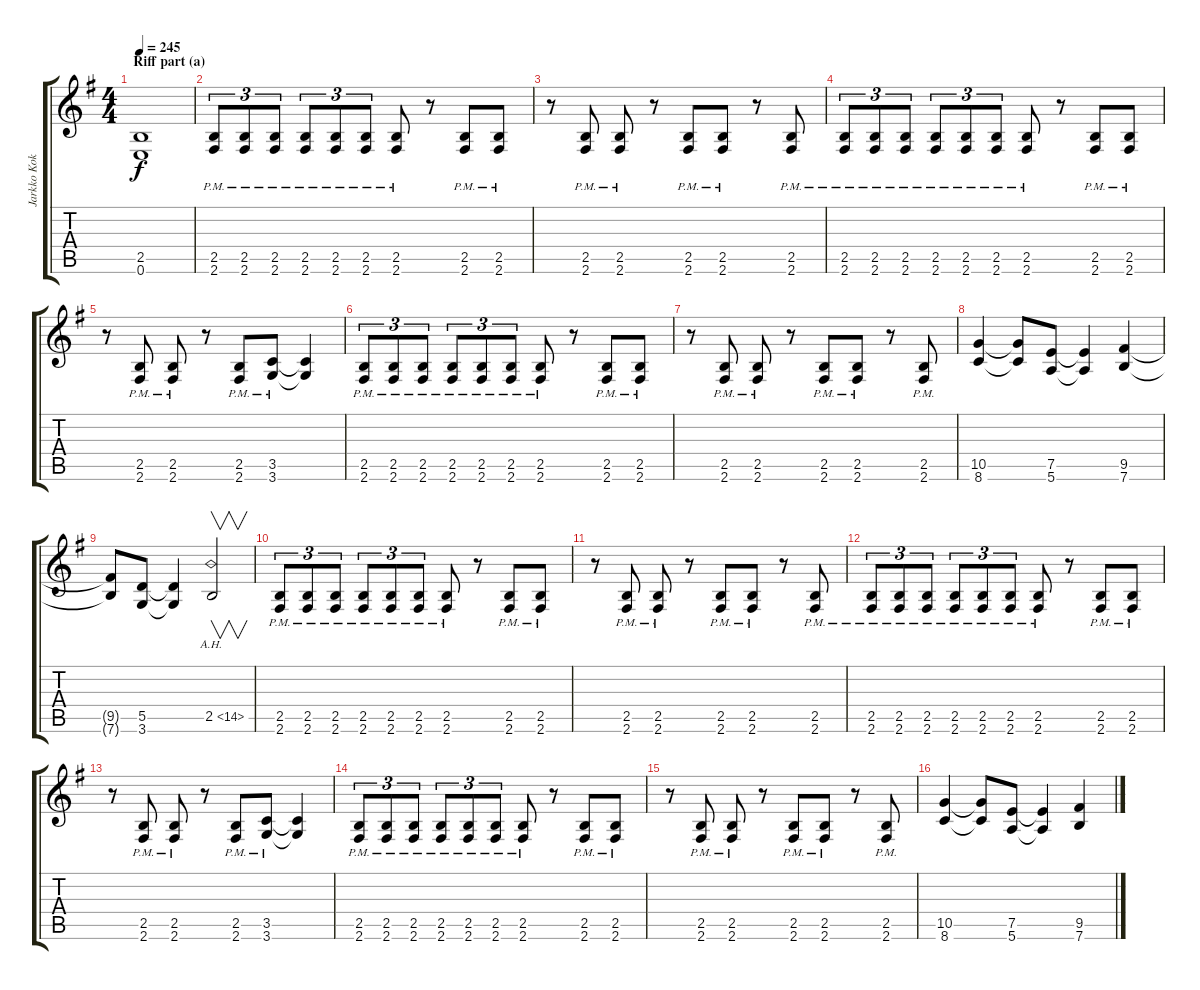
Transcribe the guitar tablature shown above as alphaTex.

\track ("Jarkko Kokko (guitar)" "Jarkko Kok") {instrument distortionguitar}
\staff {score tabs}
\tuning (E4 B3 G3 D3 A2 E2) {hide}
\ts (4 4)
\section ("" "Riff part (a)")
\tempo 245
\clef g2
\ks eminor
(2.5 0.6).1{dy f} |
(2.5{pm} 2.6{pm}).8{tu (3 2)} (2.5{pm} 2.6{pm}).8{tu (3 2)} (2.5{pm} 2.6{pm}).8{tu (3 2)} (2.5{pm} 2.6{pm}).8{tu (3 2)} (2.5{pm} 2.6{pm}).8{tu (3 2)} (2.5{pm} 2.6{pm}).8{tu (3 2)} (2.5{pm} 2.6{pm}).8 r.8 (2.5{pm} 2.6{pm}).8 (2.5{pm} 2.6{pm}).8 |
r.8 (2.5{pm} 2.6{pm}).8 (2.5{pm} 2.6{pm}).8 r.8 (2.5{pm} 2.6{pm}).8 (2.5{pm} 2.6{pm}).8 r.8 (2.5{pm} 2.6{pm}).8 |
(2.5{pm} 2.6{pm}).8{tu (3 2)} (2.5{pm} 2.6{pm}).8{tu (3 2)} (2.5{pm} 2.6{pm}).8{tu (3 2)} (2.5{pm} 2.6{pm}).8{tu (3 2)} (2.5{pm} 2.6{pm}).8{tu (3 2)} (2.5{pm} 2.6{pm}).8{tu (3 2)} (2.5{pm} 2.6{pm}).8 r.8 (2.5{pm} 2.6{pm}).8 (2.5{pm} 2.6{pm}).8 |
r.8 (2.5{pm} 2.6{pm}).8 (2.5{pm} 2.6{pm}).8 r.8 (2.5{pm} 2.6{pm}).8 (3.5{pm} 3.6{pm}).8 (3.5{t} 3.6{t}).4 |
(2.5{pm} 2.6{pm}).8{tu (3 2)} (2.5{pm} 2.6{pm}).8{tu (3 2)} (2.5{pm} 2.6{pm}).8{tu (3 2)} (2.5{pm} 2.6{pm}).8{tu (3 2)} (2.5{pm} 2.6{pm}).8{tu (3 2)} (2.5{pm} 2.6{pm}).8{tu (3 2)} (2.5{pm} 2.6{pm}).8 r.8 (2.5{pm} 2.6{pm}).8 (2.5{pm} 2.6{pm}).8 |
r.8 (2.5{pm} 2.6{pm}).8 (2.5{pm} 2.6{pm}).8 r.8 (2.5{pm} 2.6{pm}).8 (2.5{pm} 2.6{pm}).8 r.8 (2.5{pm} 2.6{pm}).8 |
(10.5 8.6).4 (10.5{t} 8.6{t}).8 (7.5 5.6).8 (7.5{t} 5.6{t}).4 (9.5 7.6).4 |
(9.5{t} 7.6{t}).8 (5.5 3.6).8 (5.5{t} 3.6{t}).4 2.5{ah 12}.2{v} |
(2.5{pm} 2.6{pm}).8{tu (3 2)} (2.5{pm} 2.6{pm}).8{tu (3 2)} (2.5{pm} 2.6{pm}).8{tu (3 2)} (2.5{pm} 2.6{pm}).8{tu (3 2)} (2.5{pm} 2.6{pm}).8{tu (3 2)} (2.5{pm} 2.6{pm}).8{tu (3 2)} (2.5{pm} 2.6{pm}).8 r.8 (2.5{pm} 2.6{pm}).8 (2.5{pm} 2.6{pm}).8 |
r.8 (2.5{pm} 2.6{pm}).8 (2.5{pm} 2.6{pm}).8 r.8 (2.5{pm} 2.6{pm}).8 (2.5{pm} 2.6{pm}).8 r.8 (2.5{pm} 2.6{pm}).8 |
(2.5{pm} 2.6{pm}).8{tu (3 2)} (2.5{pm} 2.6{pm}).8{tu (3 2)} (2.5{pm} 2.6{pm}).8{tu (3 2)} (2.5{pm} 2.6{pm}).8{tu (3 2)} (2.5{pm} 2.6{pm}).8{tu (3 2)} (2.5{pm} 2.6{pm}).8{tu (3 2)} (2.5{pm} 2.6{pm}).8 r.8 (2.5{pm} 2.6{pm}).8 (2.5{pm} 2.6{pm}).8 |
r.8 (2.5{pm} 2.6{pm}).8 (2.5{pm} 2.6{pm}).8 r.8 (2.5{pm} 2.6{pm}).8 (3.5{pm} 3.6{pm}).8 (3.5{t} 3.6{t}).4 |
(2.5{pm} 2.6{pm}).8{tu (3 2)} (2.5{pm} 2.6{pm}).8{tu (3 2)} (2.5{pm} 2.6{pm}).8{tu (3 2)} (2.5{pm} 2.6{pm}).8{tu (3 2)} (2.5{pm} 2.6{pm}).8{tu (3 2)} (2.5{pm} 2.6{pm}).8{tu (3 2)} (2.5{pm} 2.6{pm}).8 r.8 (2.5{pm} 2.6{pm}).8 (2.5{pm} 2.6{pm}).8 |
r.8 (2.5{pm} 2.6{pm}).8 (2.5{pm} 2.6{pm}).8 r.8 (2.5{pm} 2.6{pm}).8 (2.5{pm} 2.6{pm}).8 r.8 (2.5{pm} 2.6{pm}).8 |
(10.5 8.6).4 (10.5{t} 8.6{t}).8 (7.5 5.6).8 (7.5{t} 5.6{t}).4 (9.5 7.6).4
